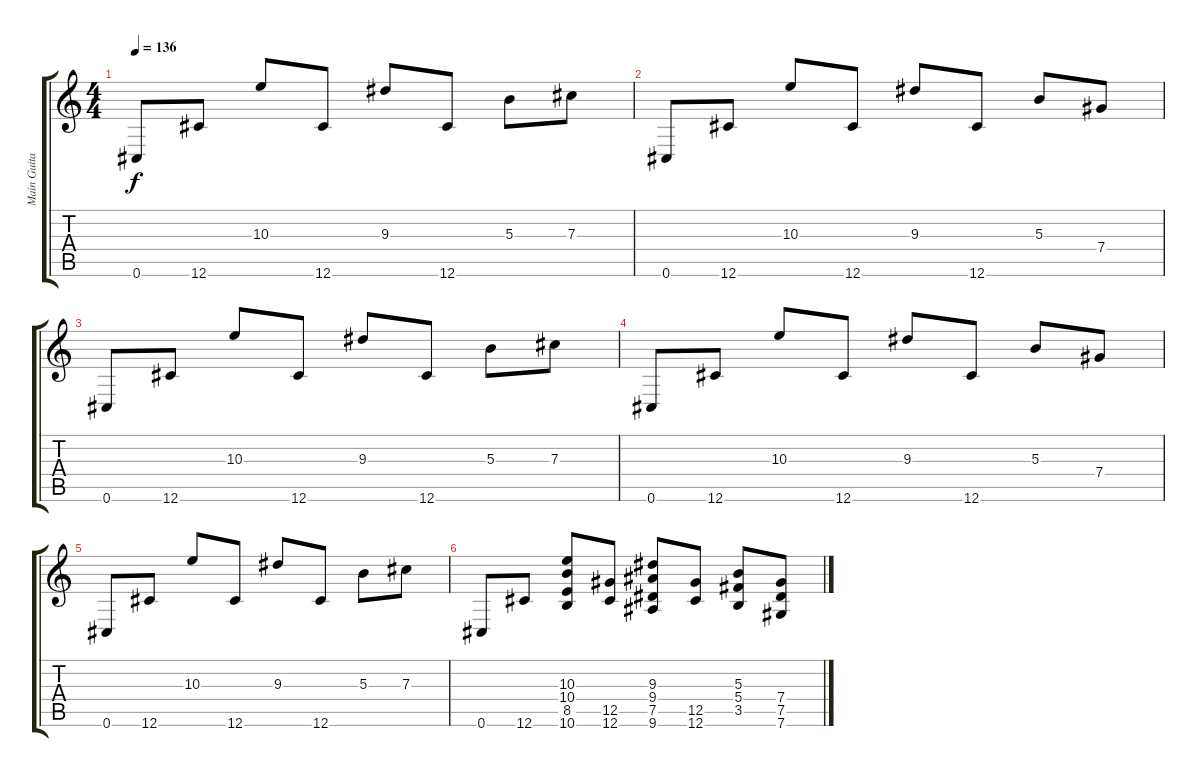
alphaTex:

\track ("Main Guitar" "Main Guita") {instrument distortionguitar}
\staff {score tabs}
\tuning (Eb4 Bb3 Gb3 Db3 Ab2 Db2) {hide}
\ts (4 4)
\tempo 136
\clef g2
\ks c
0.6.8{dy f} 12.6.8 10.3.8 12.6.8 9.3.8 12.6.8 5.3.8 7.3.8 |
0.6.8 12.6.8 10.3.8 12.6.8 9.3.8 12.6.8 5.3.8 7.4.8 |
0.6.8 12.6.8 10.3.8 12.6.8 9.3.8 12.6.8 5.3.8 7.3.8 |
0.6.8 12.6.8 10.3.8 12.6.8 9.3.8 12.6.8 5.3.8 7.4.8 |
0.6.8 12.6.8 10.3.8 12.6.8 9.3.8 12.6.8 5.3.8 7.3.8 |
0.6.8 12.6.8 (10.3 10.4 8.5 10.6).8 (12.5 12.6).8 (9.3 9.4 7.5 9.6).8 (12.5 12.6).8 (5.3 5.4 3.5).8 (7.4 7.5 7.6).8
